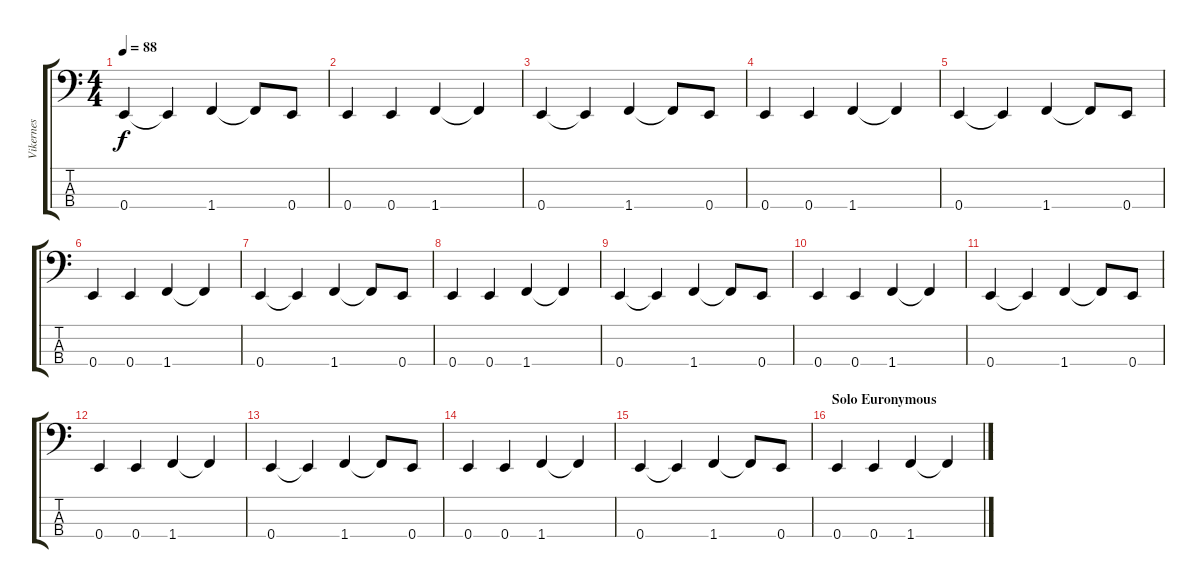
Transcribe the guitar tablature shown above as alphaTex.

\track ("Vikernes" "Vikernes") {instrument electricbassfinger}
\staff {score tabs}
\tuning (G2 D2 A1 E1) {hide}
\ts (4 4)
\tempo 88
\clef f4
\ks c
0.4.4{dy f} 0.4{t}.4 1.4.4 1.4{t}.8 0.4.8 |
0.4.4 0.4.4 1.4.4 1.4{t}.4 |
0.4.4 0.4{t}.4 1.4.4 1.4{t}.8 0.4.8 |
0.4.4 0.4.4 1.4.4 1.4{t}.4 |
0.4.4 0.4{t}.4 1.4.4 1.4{t}.8 0.4.8 |
0.4.4 0.4.4 1.4.4 1.4{t}.4 |
0.4.4 0.4{t}.4 1.4.4 1.4{t}.8 0.4.8 |
0.4.4 0.4.4 1.4.4 1.4{t}.4 |
0.4.4 0.4{t}.4 1.4.4 1.4{t}.8 0.4.8 |
0.4.4 0.4.4 1.4.4 1.4{t}.4 |
0.4.4 0.4{t}.4 1.4.4 1.4{t}.8 0.4.8 |
0.4.4 0.4.4 1.4.4 1.4{t}.4 |
0.4.4 0.4{t}.4 1.4.4 1.4{t}.8 0.4.8 |
0.4.4 0.4.4 1.4.4 1.4{t}.4 |
0.4.4 0.4{t}.4 1.4.4 1.4{t}.8 0.4.8 |
\section ("" "Solo Euronymous")
0.4.4 0.4.4 1.4.4 1.4{t}.4
